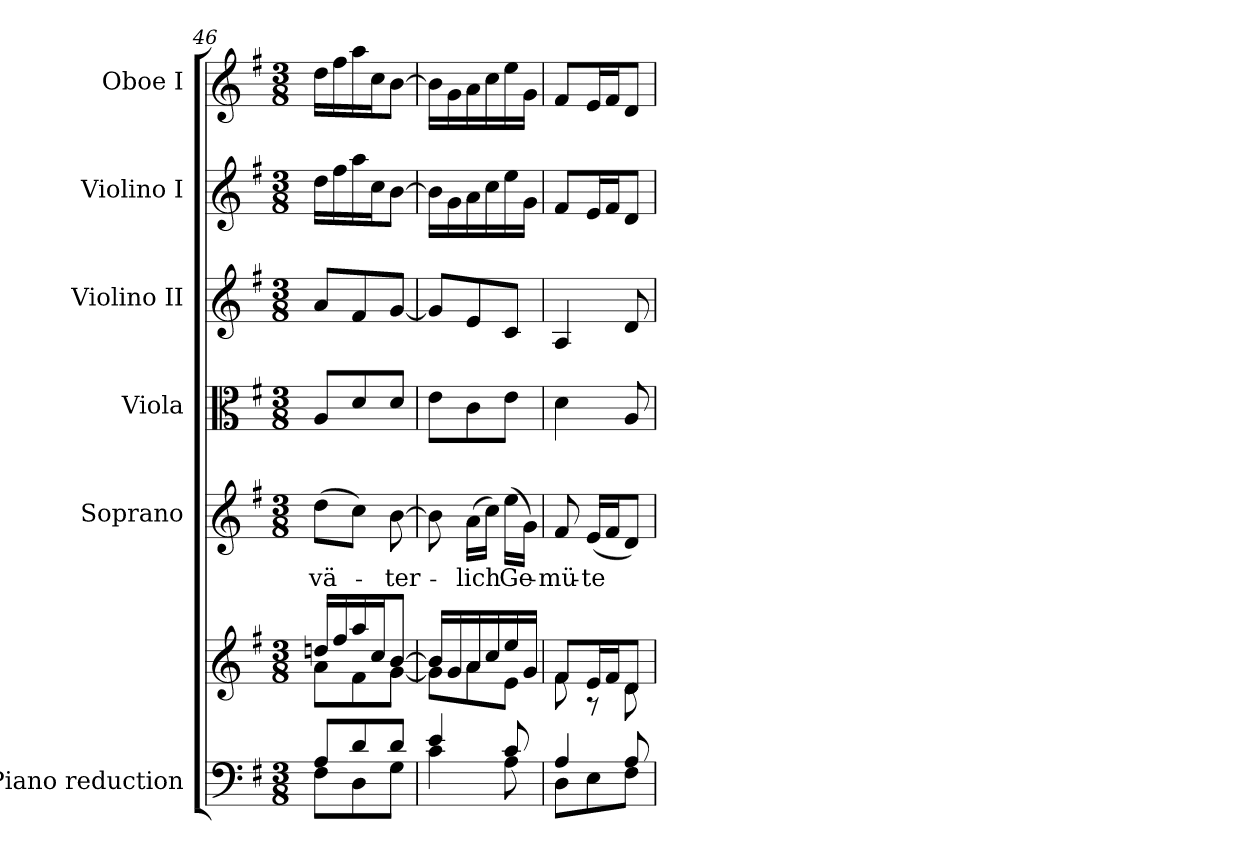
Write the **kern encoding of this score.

**kern	**kern	**kern	**text	**kern	**kern	**kern	**kern
*part6	*part6	*part5	*part5	*part4	*part3	*part2	*part1
*staff7	*staff6	*staff5	*staff5	*staff4	*staff3	*staff2	*staff1
*I"Piano reduction	*	*I"Soprano	*	*I"Viola	*I"Violino II	*I"Violino I	*I"Oboe I
*I'Pno	*	*	*	*I'Vla	*I'Vln	*I'Vln	*I'Ob
*clefF4	*clefG2	*clefG2	*	*clefC3	*clefG2	*clefG2	*clefG2
*k[f#]	*k[f#]	*k[f#]	*	*k[f#]	*k[f#]	*k[f#]	*k[f#]
*M3/8	*M3/8	*M3/8	*	*M3/8	*M3/8	*M3/8	*M3/8
=46	=46	=46	=46	=46	=46	=46	=46
*^	*^	*	*	*	*	*	*
!	!	!	!	!	!LO:LY:b	!	!	!	!
8A/L	8F#\L	16ddn/LL	8a\L	(8dd\L	vä-	8A/L	8a/L	16dd\LL	16dd\LL
.	.	16ff#/	.	.	.	.	.	16ff#\	16ff#\
8d/	8D\	16aa/	8f#\	8cc\J)	.	8d/	8f#/	16aa\	16aa\
.	.	16cc/J	.	.	.	.	.	16cc\J	16cc\J
!	!	!	!	!	!LO:LY:b	!	!	!	!
8d/J	8G\J	[8b/J	[8g\J	[8b\	-ter-	8d/J	[8g/J	[8b\J	[8b\J
=47	=47	=47	=47	=47	=47	=47	=47	=47	=47
4e/	4c\	16b/LL]	8g\L]	8b\]	.	8e\L	8g/L]	16b\LL]	16b\LL]
.	.	16g/	.	.	.	.	.	16g\	16g\
!	!	!	!	!	!LO:LY:b	!	!	!	!
.	.	16a/	8a\	(16a\LL	-lich	8c\	8e/	16a\	16a\
.	.	16cc/	.	16cc\JJ)	.	.	.	16cc\	16cc\
!	!	!	!	!	!LO:LY:b	!	!	!	!
8c/	8A\	16ee/	8e\J	(16ee\LL	Ge-	8e\J	8c/J	16ee\	16ee\
.	.	16g/JJ	.	16g\JJ)	.	.	.	16g\JJ	16g\JJ
=48	=48	=48	=48	=48	=48	=48	=48	=48	=48
!	!	!	!	!	!LO:LY:b	!	!	!	!
4A/	8D\L	8f#/L	8f#\	8f#/	-mü-	4d\	4A/	8f#/L	8f#/L
!	!	!	!	!	!LO:LY:b	!	!	!	!
.	8E\	16e/L	8r	(16e/LL	-te	.	.	16e/L	16e/L
.	.	16f#/J	.	16f#/J	.	.	.	16f#/J	16f#/J
8A/	8F#\J	8d/J	8d\	8d/J)	.	8A/	8d/	8d/J	8d/J
*v	*v	*	*	*	*	*	*	*	*
*	*v	*v	*	*	*	*	*	*
=	=	=	=	=	=	=	=
*-	*-	*-	*-	*-	*-	*-	*-
